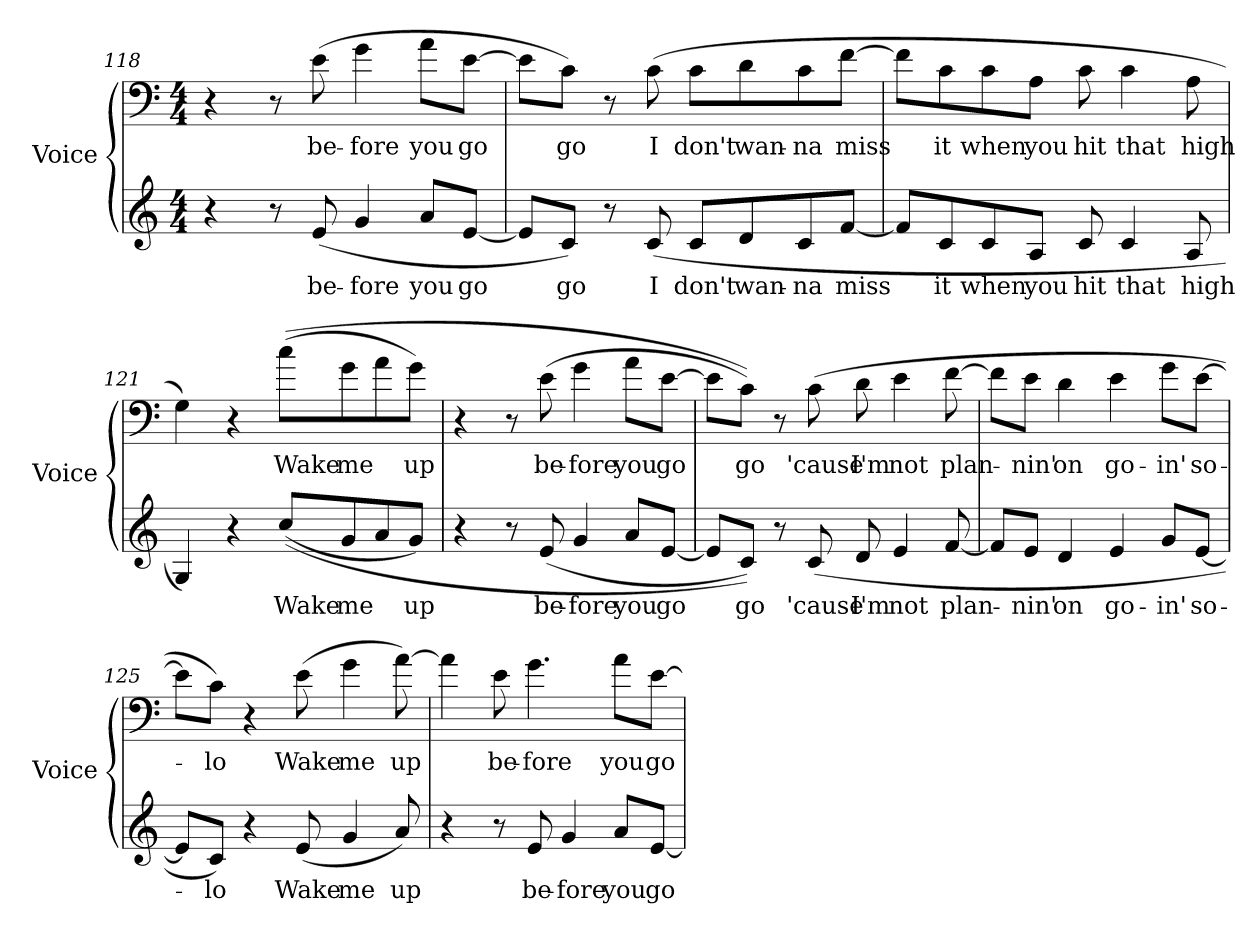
**kern	**text	**kern	**text
*part2	*part2	*part1	*part1
*staff2	*staff2	*staff1	*staff1
*I"Voice	*	*I"Voice	*
*I'Voice	*	*I'Voice	*
*clefG2	*	*clefF4	*
*k[]	*	*k[]	*
*C:	*	*C:	*
*M4/4	*	*M4/4	*
=118	=118	=118	=118
4r	.	4r	.
8r	.	8r	.
!	!LO:LY:b:color=#000000	!	!
!	!	!	!LO:LY:b:color=#000000
(8ei/	be-	(8ei\	be-
!	!LO:LY:b:color=#000000	!	!
!	!	!	!LO:LY:b:color=#000000
4gi/	-fore	4gi\	-fore
!	!LO:LY:b:color=#000000	!	!
!	!	!	!LO:LY:b:color=#000000
8ai/L	you	8ai\L	you
!	!LO:LY:b:color=#000000	!	!
!	!	!	!LO:LY:b:color=#000000
[8ei/J	go	[8ei\J	go
=119	=119	=119	=119
8ei/L]	.	8ei\L]	.
!	!LO:LY:b:color=#000000	!	!
!	!	!	!LO:LY:b:color=#000000
8ci/J)	go	8ci\J)	go
8r	.	8r	.
!	!LO:LY:b:color=#000000	!	!
!	!	!	!LO:LY:b:color=#000000
(8ci/	I	(8ci\	I
!	!LO:LY:b:color=#000000	!	!
!	!	!	!LO:LY:b:color=#000000
8ci/L	don't	8ci\L	don't
!	!LO:LY:b:color=#000000	!	!
!	!	!	!LO:LY:b:color=#000000
8di/	wan-	8di\	wan-
!	!LO:LY:b:color=#000000	!	!
!	!	!	!LO:LY:b:color=#000000
8ci/	-na	8ci\	-na
!	!LO:LY:b:color=#000000	!	!
!	!	!	!LO:LY:b:color=#000000
[8fi/J	miss	[8fi\J	miss
!!LO:LB:g=z
=120	=120	=120	=120
8fi/L]	.	8fi\L]	.
!	!LO:LY:b:color=#000000	!	!
!	!	!	!LO:LY:b:color=#000000
8ci/	it	8ci\	it
!	!LO:LY:b:color=#000000	!	!
!	!	!	!LO:LY:b:color=#000000
8ci/	when	8ci\	when
!	!LO:LY:b:color=#000000	!	!
!	!	!	!LO:LY:b:color=#000000
8Ai/J	you	8Ai\J	you
!	!LO:LY:b:color=#000000	!	!
!	!	!	!LO:LY:b:color=#000000
8ci/	hit	8ci\	hit
!	!LO:LY:b:color=#000000	!	!
!	!	!	!LO:LY:b:color=#000000
4ci/	that	4ci\	that
!	!LO:LY:b:color=#000000	!	!
!	!	!	!LO:LY:b:color=#000000
8Ai/	high	8Ai\	high
=121	=121	=121	=121
4Gi/)	.	4Gi\)	.
4r	.	4r	.
!	!LO:LY:b:color=#000000	!	!
!	!	!	!LO:LY:b:color=#000000
((8cci/L	Wake	((8cci\L	Wake
!	!LO:LY:b:color=#000000	!	!
!	!	!	!LO:LY:b:color=#000000
8gi/	me	8gi\	me
8ai/	.	8ai\	.
!	!LO:LY:b:color=#000000	!	!
!	!	!	!LO:LY:b:color=#000000
8gi/J)	up	8gi\J)	up
=122	=122	=122	=122
4r	.	4r	.
8r	.	8r	.
!	!LO:LY:b:color=#000000	!	!
!	!	!	!LO:LY:b:color=#000000
(8ei/	be-	(8ei\	be-
!	!LO:LY:b:color=#000000	!	!
!	!	!	!LO:LY:b:color=#000000
4gi/	-fore	4gi\	-fore
!	!LO:LY:b:color=#000000	!	!
!	!	!	!LO:LY:b:color=#000000
8ai/L	you	8ai\L	you
!	!LO:LY:b:color=#000000	!	!
!	!	!	!LO:LY:b:color=#000000
[8ei/J	go	[8ei\J	go
!!LO:LB:g=z
=123	=123	=123	=123
8ei/L]	.	8ei\L]	.
!	!LO:LY:b:color=#000000	!	!
!	!	!	!LO:LY:b:color=#000000
8ci/J))	go	8ci\J))	go
8r	.	8r	.
!	!LO:LY:b:color=#000000	!	!
!	!	!	!LO:LY:b:color=#000000
(8ci/	'cause	(8ci\	'cause
!	!LO:LY:b:color=#000000	!	!
!	!	!	!LO:LY:b:color=#000000
8di/	I'm	8di\	I'm
!	!LO:LY:b:color=#000000	!	!
!	!	!	!LO:LY:b:color=#000000
4ei/	not	4ei\	not
!	!LO:LY:b:color=#000000	!	!
!	!	!	!LO:LY:b:color=#000000
[8fi/	plan-	[8fi\	plan-
=124	=124	=124	=124
8fi/L]	.	8fi\L]	.
!	!LO:LY:b:color=#000000	!	!
!	!	!	!LO:LY:b:color=#000000
8ei/J	-nin'	8ei\J	-nin'
!	!LO:LY:b:color=#000000	!	!
!	!	!	!LO:LY:b:color=#000000
4di/	on	4di\	on
!	!LO:LY:b:color=#000000	!	!
!	!	!	!LO:LY:b:color=#000000
4ei/	go-	4ei\	go-
!	!LO:LY:b:color=#000000	!	!
!	!	!	!LO:LY:b:color=#000000
8gi/L	-in'	8gi\L	-in'
!	!LO:LY:b:color=#000000	!	!
!	!	!	!LO:LY:b:color=#000000
[8ei/J	so-	[8ei\J	so-
=125	=125	=125	=125
8ei/L]	.	8ei\L]	.
!	!LO:LY:b:color=#000000	!	!
!	!	!	!LO:LY:b:color=#000000
8ci/J)	-lo	8ci\J)	-lo
4r	.	4r	.
!	!LO:LY:b:color=#000000	!	!
!	!	!	!LO:LY:b:color=#000000
(8ei/	Wake	(8ei\	Wake
!	!LO:LY:b:color=#000000	!	!
!	!	!	!LO:LY:b:color=#000000
4gi/	me	4gi\	me
!	!LO:LY:b:color=#000000	!	!
!	!	!	!LO:LY:b:color=#000000
8ai/)	up	[8ai\)	up
=126	=126	=126	=126
4r	.	4ai\]	.
!	!	!	!LO:LY:b:color=#000000
8r	.	8ei\	be-
!	!LO:LY:b:color=#000000	!	!
!	!	!	!LO:LY:b:color=#000000
8ei/	be-	4.gi\	-fore
!	!LO:LY:b:color=#000000	!	!
4gi/	-fore	.	.
!	!LO:LY:b:color=#000000	!	!
!	!	!	!LO:LY:b:color=#000000
8ai/L	you	8ai\L	you
!	!LO:LY:b:color=#000000	!	!
!	!	!	!LO:LY:b:color=#000000
[8ei/J	go	[8ei\J	go
=	=	=	=
*-	*-	*-	*-
